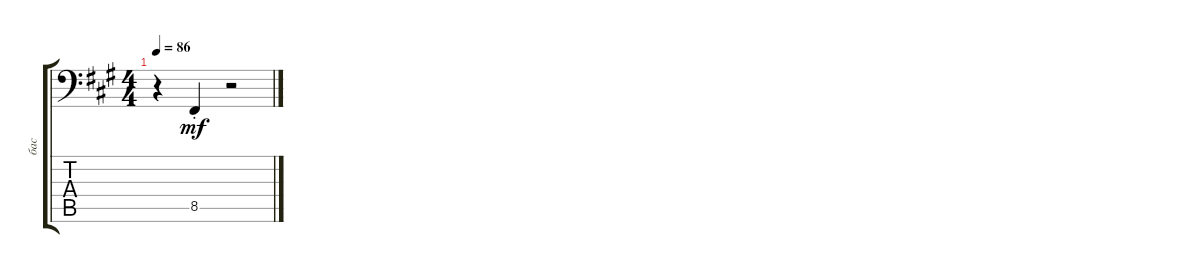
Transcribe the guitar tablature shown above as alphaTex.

\track ("бас" "бас") {instrument electricbassfinger}
\staff {score tabs}
\tuning (C3 G2 D2 A1 Bb0 C0) {hide}
\ts (4 4)
\tempo 86
\clef f4
\ks f#minor
r.4{dy f} 8.5{st}.4{dy mf} r.2
